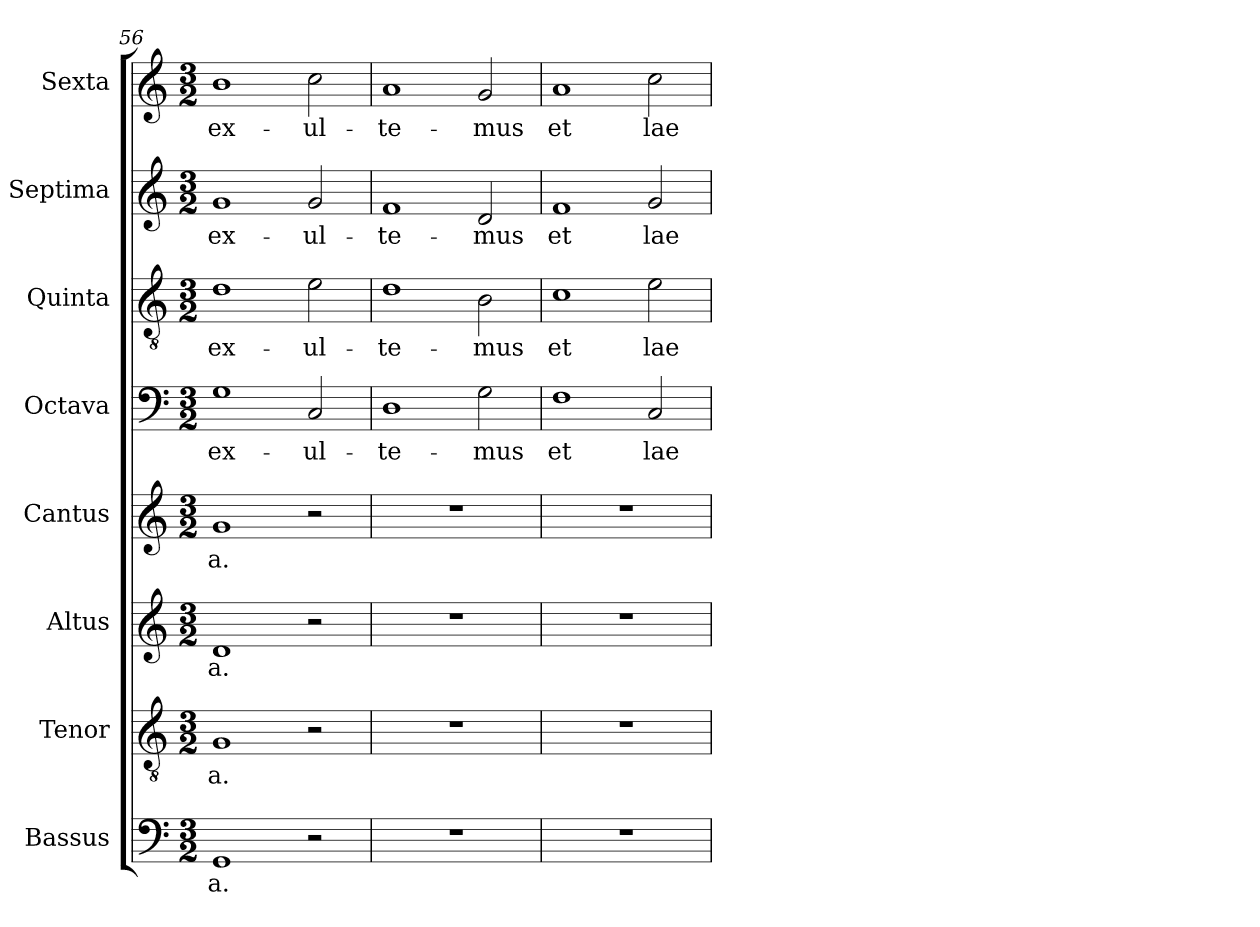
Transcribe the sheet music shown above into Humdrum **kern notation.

**kern	**text	**kern	**text	**kern	**text	**kern	**text	**kern	**text	**kern	**text	**kern	**text	**kern	**text
*part8	*part8	*part7	*part7	*part6	*part6	*part5	*part5	*part4	*part4	*part3	*part3	*part2	*part2	*part1	*part1
*staff8	*staff8	*staff7	*staff7	*staff6	*staff6	*staff5	*staff5	*staff4	*staff4	*staff3	*staff3	*staff2	*staff2	*staff1	*staff1
*I"Bassus	*	*I"Tenor	*	*I"Altus	*	*I"Cantus	*	*I"Octava	*	*I"Quinta	*	*I"Septima	*	*I"Sexta	*
*I'B.	*	*I'T.	*	*I'A.	*	*I'S.	*	*	*	*I'T.	*	*I'A.	*	*I'S.	*
*clefF4	*	*clefGv2	*	*clefG2	*	*clefG2	*	*clefF4	*	*clefGv2	*	*clefG2	*	*clefG2	*
*	*	*ITrd7c12	*	*	*	*	*	*	*	*ITrd7c12	*	*	*	*	*
*k[]	*	*k[]	*	*k[]	*	*k[]	*	*k[]	*	*k[]	*	*k[]	*	*k[]	*
*C:	*	*C:	*	*C:	*	*C:	*	*C:	*	*C:	*	*C:	*	*C:	*
*M3/2	*	*M3/2	*	*M3/2	*	*M3/2	*	*M3/2	*	*M3/2	*	*M3/2	*	*M3/2	*
=56	=56	=56	=56	=56	=56	=56	=56	=56	=56	=56	=56	=56	=56	=56	=56
!	!LO:LY:b:color=#000000	!	!	!	!	!	!	!	!	!	!	!	!	!	!
!	!	!	!LO:LY:b:color=#000000	!	!	!	!	!	!	!	!	!	!	!	!
!	!	!	!	!	!LO:LY:b:color=#000000	!	!	!	!	!	!	!	!	!	!
!	!	!	!	!	!	!	!LO:LY:b:color=#000000	!	!	!	!	!	!	!	!
!	!	!	!	!	!	!	!	!	!LO:LY:b:color=#000000	!	!	!	!	!	!
!	!	!	!	!	!	!	!	!	!	!	!LO:LY:b:color=#000000	!	!	!	!
!	!	!	!	!	!	!	!	!	!	!	!	!	!LO:LY:b:color=#000000	!	!
!	!	!	!	!	!	!	!	!	!	!	!	!	!	!	!LO:LY:b:color=#000000
1GGi	-a.	1GGi	-a.	1di	-a.	1gi	-a.	1Gi	ex-	1Di	ex-	1gi	ex-	1bi	ex-
!	!	!	!	!	!	!	!	!	!LO:LY:b:color=#000000	!	!	!	!	!	!
!	!	!	!	!	!	!	!	!	!	!	!LO:LY:b:color=#000000	!	!	!	!
!	!	!	!	!	!	!	!	!	!	!	!	!	!LO:LY:b:color=#000000	!	!
!	!	!	!	!	!	!	!	!	!	!	!	!	!	!	!LO:LY:b:color=#000000
2r	.	2r	.	2r	.	2r	.	2Ci/	-ul-	2Ei\	-ul-	2gi/	-ul-	2cci\	-ul-
=57	=57	=57	=57	=57	=57	=57	=57	=57	=57	=57	=57	=57	=57	=57	=57
!LO:N:vis=1	!	!LO:N:vis=1	!	!LO:N:vis=1	!	!LO:N:vis=1	!	!	!	!	!	!	!	!	!
!	!	!	!	!	!	!	!	!	!LO:LY:b:color=#000000	!	!	!	!	!	!
!	!	!	!	!	!	!	!	!	!	!	!LO:LY:b:color=#000000	!	!	!	!
!	!	!	!	!	!	!	!	!	!	!	!	!	!LO:LY:b:color=#000000	!	!
!	!	!	!	!	!	!	!	!	!	!	!	!	!	!	!LO:LY:b:color=#000000
1.r	.	1.r	.	1.r	.	1.r	.	1Di	-te-	1Di	-te-	1fi	-te-	1ai	-te-
!	!	!	!	!	!	!	!	!	!LO:LY:b:color=#000000	!	!	!	!	!	!
!	!	!	!	!	!	!	!	!	!	!	!LO:LY:b:color=#000000	!	!	!	!
!	!	!	!	!	!	!	!	!	!	!	!	!	!LO:LY:b:color=#000000	!	!
!	!	!	!	!	!	!	!	!	!	!	!	!	!	!	!LO:LY:b:color=#000000
.	.	.	.	.	.	.	.	2Gi\	-mus	2BBi\	-mus	2di/	-mus	2gi/	-mus
=58	=58	=58	=58	=58	=58	=58	=58	=58	=58	=58	=58	=58	=58	=58	=58
!LO:N:vis=1	!	!LO:N:vis=1	!	!LO:N:vis=1	!	!LO:N:vis=1	!	!	!	!	!	!	!	!	!
!	!	!	!	!	!	!	!	!	!LO:LY:b:color=#000000	!	!	!	!	!	!
!	!	!	!	!	!	!	!	!	!	!	!LO:LY:b:color=#000000	!	!	!	!
!	!	!	!	!	!	!	!	!	!	!	!	!	!LO:LY:b:color=#000000	!	!
!	!	!	!	!	!	!	!	!	!	!	!	!	!	!	!LO:LY:b:color=#000000
1.r	.	1.r	.	1.r	.	1.r	.	1Fi	et	1Ci	et	1fi	et	1ai	et
!	!	!	!	!	!	!	!	!	!LO:LY:b:color=#000000	!	!	!	!	!	!
!	!	!	!	!	!	!	!	!	!	!	!LO:LY:b:color=#000000	!	!	!	!
!	!	!	!	!	!	!	!	!	!	!	!	!	!LO:LY:b:color=#000000	!	!
!	!	!	!	!	!	!	!	!	!	!	!	!	!	!	!LO:LY:b:color=#000000
.	.	.	.	.	.	.	.	2Ci/	lae-	2Ei\	lae-	2gi/	lae-	2cci\	lae-
=	=	=	=	=	=	=	=	=	=	=	=	=	=	=	=
*-	*-	*-	*-	*-	*-	*-	*-	*-	*-	*-	*-	*-	*-	*-	*-
